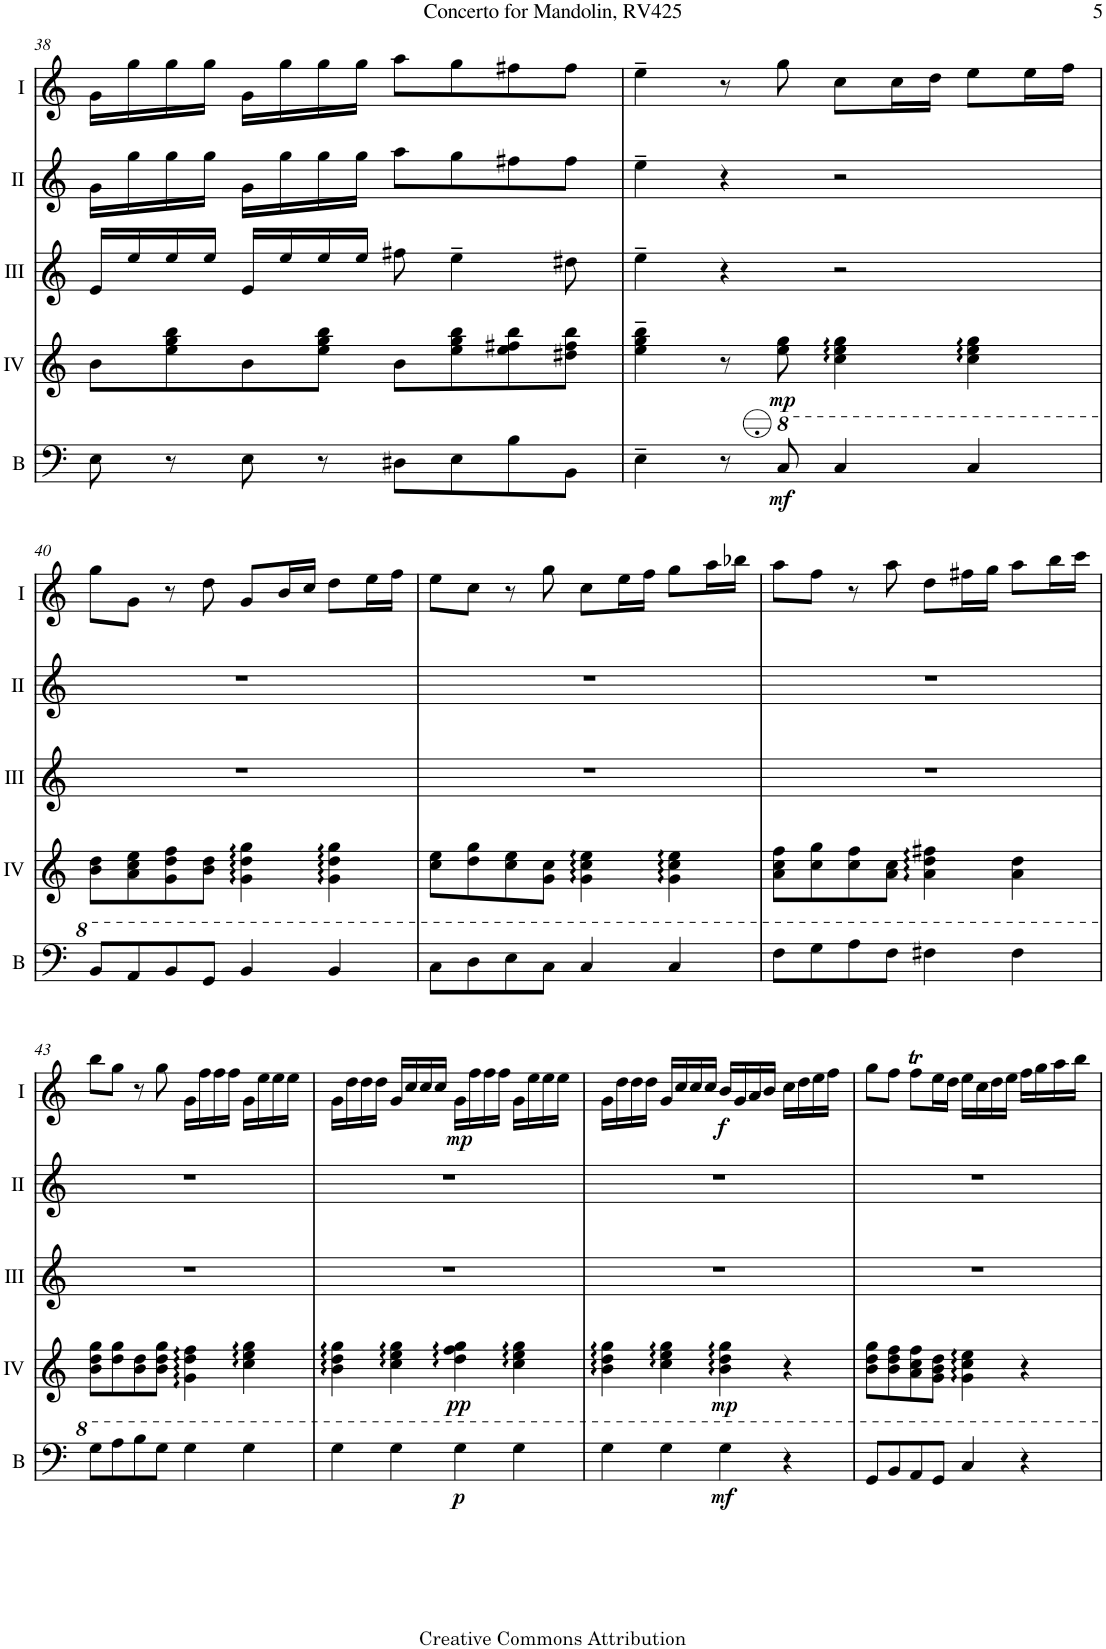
**kern	**dynam	**kern	**dynam	**kern	**kern	**kern	**dynam
*part5	*part5	*part4	*part4	*part3	*part2	*part1	*part1
*staff5	*staff5	*staff4	*staff4	*staff3	*staff2	*staff1	*staff1
*I"Bass	*	*I"Acc. 4	*	*I"Acc. 3	*I"Acc. 2	*I"Acc. 1	*
*I'B	*	*	*	*	*	*	*
!!LO:PB:g=z
*clefF4	*	*clefG2	*	*clefG2	*clefG2	*clefG2	*
*Trd7c12	*	*Trd7c12	*	*	*	*	*
*k[]	*	*k[]	*	*k[]	*k[]	*k[]	*
*M4/4	*	*M4/4	*	*M4/4	*M4/4	*M4/4	*
*met(c)	*	*met(c)	*	*met(c)	*met(c)	*met(c)	*
=38	=38	=38	=38	=38	=38	=38	=38
8E\	.	8b\L	.	16e/LL	16g\LL	16g\LL	.
.	.	.	.	16ee/	16gg\	16gg\	.
8r	.	8ee\ 8gg\ 8bb\	.	16ee/	16gg\	16gg\	.
.	.	.	.	16ee/JJ	16gg\JJ	16gg\JJ	.
8E\	.	8b\	.	16e/LL	16g\LL	16g\LL	.
.	.	.	.	16ee/	16gg\	16gg\	.
8r	.	8ee\ 8gg\ 8bb\J	.	16ee/	16gg\	16gg\	.
.	.	.	.	16ee/JJ	16gg\JJ	16gg\JJ	.
8D#X\L	.	8b\L	.	8ff#X\	8aa\L	8aa\L	.
8E\	.	8ee\ 8gg\ 8bb\	.	4ee~\	8gg\	8gg\	.
8B\	.	8ee\ 8ff#X\ 8bb\	.	.	8ff#X\	8ff#X\	.
8BB\J	.	8dd#X\ 8ff#\ 8bb\J	.	8dd#X\	8ff#\J	8ff#\J	.
=39	=39	=39	=39	=39	=39	=39	=39
4E~\	.	4ee\~ 4gg\~ 4bb\~	.	4ee~\	4ee~\	4ee~\	.
8r	.	8r	.	4r	4r	8r	.
!	!LO:DY:b	!	!LO:DY:b	!	!	!	!
8c/	mf	8ee\ 8gg\	mp	.	.	8gg\	.
4c/	.	4cc\ 4ee\ 4gg\	.	2r	2r	8cc\L	.
.	.	.	.	.	.	16cc\L	.
.	.	.	.	.	.	16dd\JJ	.
4c/	.	4cc\ 4ee\ 4gg\	.	.	.	8ee\L	.
.	.	.	.	.	.	16ee\L	.
.	.	.	.	.	.	16ff\JJ	.
!!LO:LB:g=z
=40	=40	=40	=40	=40	=40	=40	=40
8B/L	.	8b\ 8dd\L	.	1r	1r	8gg\L	.
8A/	.	8a\ 8cc\ 8ee\	.	.	.	8g\J	.
8B/	.	8g\ 8dd\ 8ff\	.	.	.	8r	.
8G/J	.	8b\ 8dd\J	.	.	.	8dd\	.
4B/	.	4g\ 4dd\ 4gg\	.	.	.	8g/L	.
.	.	.	.	.	.	16b/L	.
.	.	.	.	.	.	16cc/JJ	.
4B/	.	4g\ 4dd\ 4gg\	.	.	.	8dd\L	.
.	.	.	.	.	.	16ee\L	.
.	.	.	.	.	.	16ff\JJ	.
=41	=41	=41	=41	=41	=41	=41	=41
8c\L	.	8cc\ 8ee\L	.	1r	1r	8ee\L	.
8d\	.	8dd\ 8gg\	.	.	.	8cc\J	.
8e\	.	8cc\ 8ee\	.	.	.	8r	.
8c\J	.	8g\ 8cc\J	.	.	.	8gg\	.
4c/	.	4g\ 4cc\ 4ee\	.	.	.	8cc\L	.
.	.	.	.	.	.	16ee\L	.
.	.	.	.	.	.	16ff\JJ	.
4c/	.	4g\ 4cc\ 4ee\	.	.	.	8gg\L	.
.	.	.	.	.	.	16aa\L	.
.	.	.	.	.	.	16bb-X\JJ	.
=42	=42	=42	=42	=42	=42	=42	=42
8f\L	.	8a\ 8cc\ 8ff\L	.	1r	1r	8aa\L	.
8g\	.	8cc\ 8gg\	.	.	.	8ff\J	.
8a\	.	8cc\ 8ff\	.	.	.	8r	.
8f\J	.	8a\ 8cc\J	.	.	.	8aa\	.
4f#X\	.	4a\ 4dd\ 4ff#X\	.	.	.	8dd\L	.
.	.	.	.	.	.	16ff#X\L	.
.	.	.	.	.	.	16gg\JJ	.
4f#\	.	4a\ 4dd\	.	.	.	8aa\L	.
.	.	.	.	.	.	16bb\L	.
.	.	.	.	.	.	16ccc\JJ	.
!!LO:LB:g=z
=43	=43	=43	=43	=43	=43	=43	=43
8g\L	.	8b\ 8dd\ 8gg\L	.	1r	1r	8bb\L	.
8a\	.	8dd\ 8gg\	.	.	.	8gg\J	.
8b\	.	8b\ 8dd\	.	.	.	8r	.
8g\J	.	8b\ 8dd\ 8gg\J	.	.	.	8gg\	.
4g\	.	4g\ 4dd\ 4ff\	.	.	.	16g\LL	.
.	.	.	.	.	.	16ff\	.
.	.	.	.	.	.	16ff\	.
.	.	.	.	.	.	16ff\JJ	.
4g\	.	4cc\ 4ee\ 4gg\	.	.	.	16g\LL	.
.	.	.	.	.	.	16ee\	.
.	.	.	.	.	.	16ee\	.
.	.	.	.	.	.	16ee\JJ	.
=44	=44	=44	=44	=44	=44	=44	=44
4g\	.	4b\ 4dd\ 4gg\	.	1r	1r	16g\LL	.
.	.	.	.	.	.	16dd\	.
.	.	.	.	.	.	16dd\	.
.	.	.	.	.	.	16dd\JJ	.
4g\	.	4cc\ 4ee\ 4gg\	.	.	.	16g/LL	.
.	.	.	.	.	.	16cc/	.
.	.	.	.	.	.	16cc/	.
.	.	.	.	.	.	16cc/JJ	.
!	!LO:DY:b	!	!LO:DY:b	!	!	!	!LO:DY:b
4g\	p	4dd\ 4ff\ 4gg\	pp	.	.	16g\LL	mp
.	.	.	.	.	.	16ff\	.
.	.	.	.	.	.	16ff\	.
.	.	.	.	.	.	16ff\JJ	.
4g\	.	4cc\ 4ee\ 4gg\	.	.	.	16g\LL	.
.	.	.	.	.	.	16ee\	.
.	.	.	.	.	.	16ee\	.
.	.	.	.	.	.	16ee\JJ	.
=45	=45	=45	=45	=45	=45	=45	=45
4g\	.	4b\ 4dd\ 4gg\	.	1r	1r	16g\LL	.
.	.	.	.	.	.	16dd\	.
.	.	.	.	.	.	16dd\	.
.	.	.	.	.	.	16dd\JJ	.
4g\	.	4cc\ 4ee\ 4gg\	.	.	.	16g/LL	.
.	.	.	.	.	.	16cc/	.
.	.	.	.	.	.	16cc/	.
.	.	.	.	.	.	16cc/JJ	.
!	!LO:DY:b	!	!LO:DY:b	!	!	!	!LO:DY:b
4g\	mf	4b\ 4dd\ 4gg\	mp	.	.	16b/LL	f
.	.	.	.	.	.	16g/	.
.	.	.	.	.	.	16a/	.
.	.	.	.	.	.	16b/JJ	.
4r	.	4r	.	.	.	16cc\LL	.
.	.	.	.	.	.	16dd\	.
.	.	.	.	.	.	16ee\	.
.	.	.	.	.	.	16ff\JJ	.
=46	=46	=46	=46	=46	=46	=46	=46
8G/L	.	8b\ 8dd\ 8gg\L	.	1r	1r	8gg\L	.
8B/	.	8b\ 8dd\ 8ff\	.	.	.	8ff\J	.
8A/	.	8a\ 8cc\ 8ff\	.	.	.	8ffT\L	.
8G/J	.	8g\ 8b\ 8dd\J	.	.	.	16ee\L	.
.	.	.	.	.	.	16dd\JJ	.
4c/	.	4g\ 4cc\ 4ee\	.	.	.	16ee\LL	.
.	.	.	.	.	.	16cc\	.
.	.	.	.	.	.	16dd\	.
.	.	.	.	.	.	16ee\JJ	.
4r	.	4r	.	.	.	16ff\LL	.
.	.	.	.	.	.	16gg\	.
.	.	.	.	.	.	16aa\	.
.	.	.	.	.	.	16bb\JJ	.
=	=	=	=	=	=	=	=
*-	*-	*-	*-	*-	*-	*-	*-
